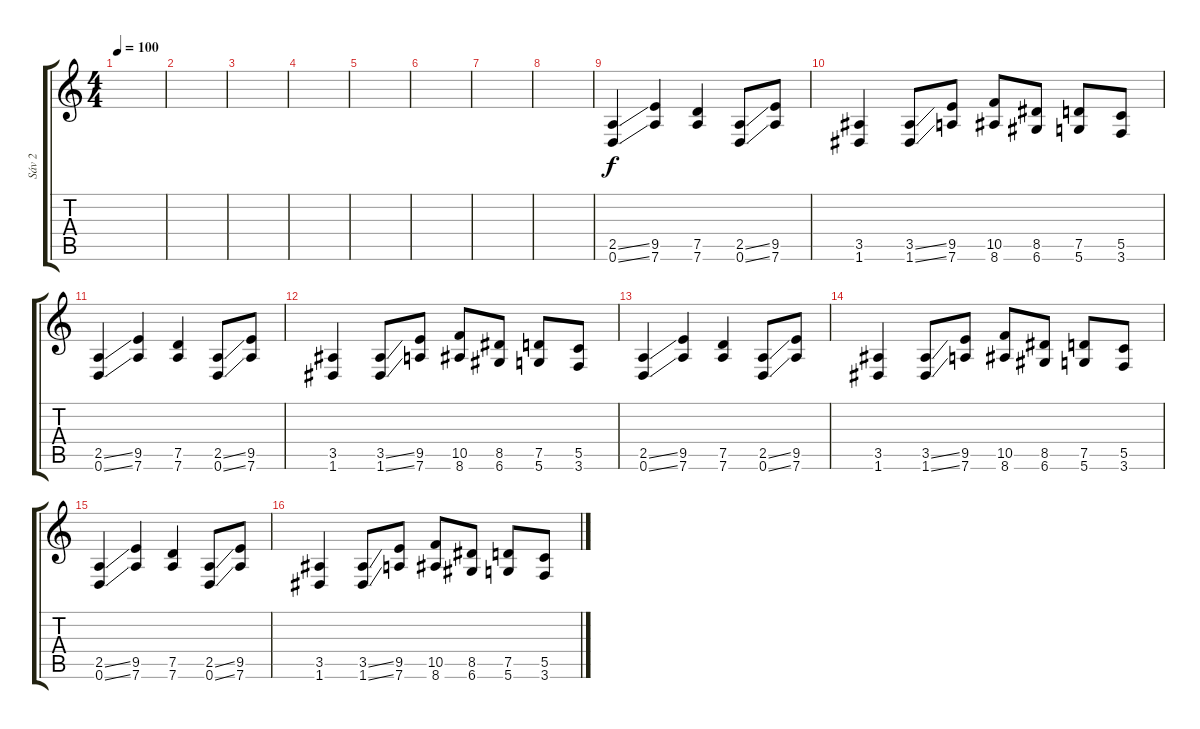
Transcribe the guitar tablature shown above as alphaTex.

\track ("Sáv 2" "Sáv 2") {instrument electricguitarclean}
\staff {score tabs}
\tuning (D4 A3 F3 C3 G2 D2) {hide}
\ts (4 4)
\tempo 100
\clef g2
\ks c
|
|
|
|
|
|
|
|
(2.5{ss} 0.6{ss}).4 (9.5 7.6).4 (7.5 7.6).4 (2.5{ss} 0.6{ss}).8 (9.5 7.6).8 |
(3.5 1.6).4 (3.5{ss} 1.6{ss}).8 (9.5 7.6).8 (10.5 8.6).8 (8.5 6.6).8 (7.5 5.6).8 (5.5 3.6).8 |
(2.5{ss} 0.6{ss}).4 (9.5 7.6).4 (7.5 7.6).4 (2.5{ss} 0.6{ss}).8 (9.5 7.6).8 |
(3.5 1.6).4 (3.5{ss} 1.6{ss}).8 (9.5 7.6).8 (10.5 8.6).8 (8.5 6.6).8 (7.5 5.6).8 (5.5 3.6).8 |
(2.5{ss} 0.6{ss}).4 (9.5 7.6).4 (7.5 7.6).4 (2.5{ss} 0.6{ss}).8 (9.5 7.6).8 |
(3.5 1.6).4 (3.5{ss} 1.6{ss}).8 (9.5 7.6).8 (10.5 8.6).8 (8.5 6.6).8 (7.5 5.6).8 (5.5 3.6).8 |
(2.5{ss} 0.6{ss}).4 (9.5 7.6).4 (7.5 7.6).4 (2.5{ss} 0.6{ss}).8 (9.5 7.6).8 |
(3.5 1.6).4 (3.5{ss} 1.6{ss}).8 (9.5 7.6).8 (10.5 8.6).8 (8.5 6.6).8 (7.5 5.6).8 (5.5 3.6).8
